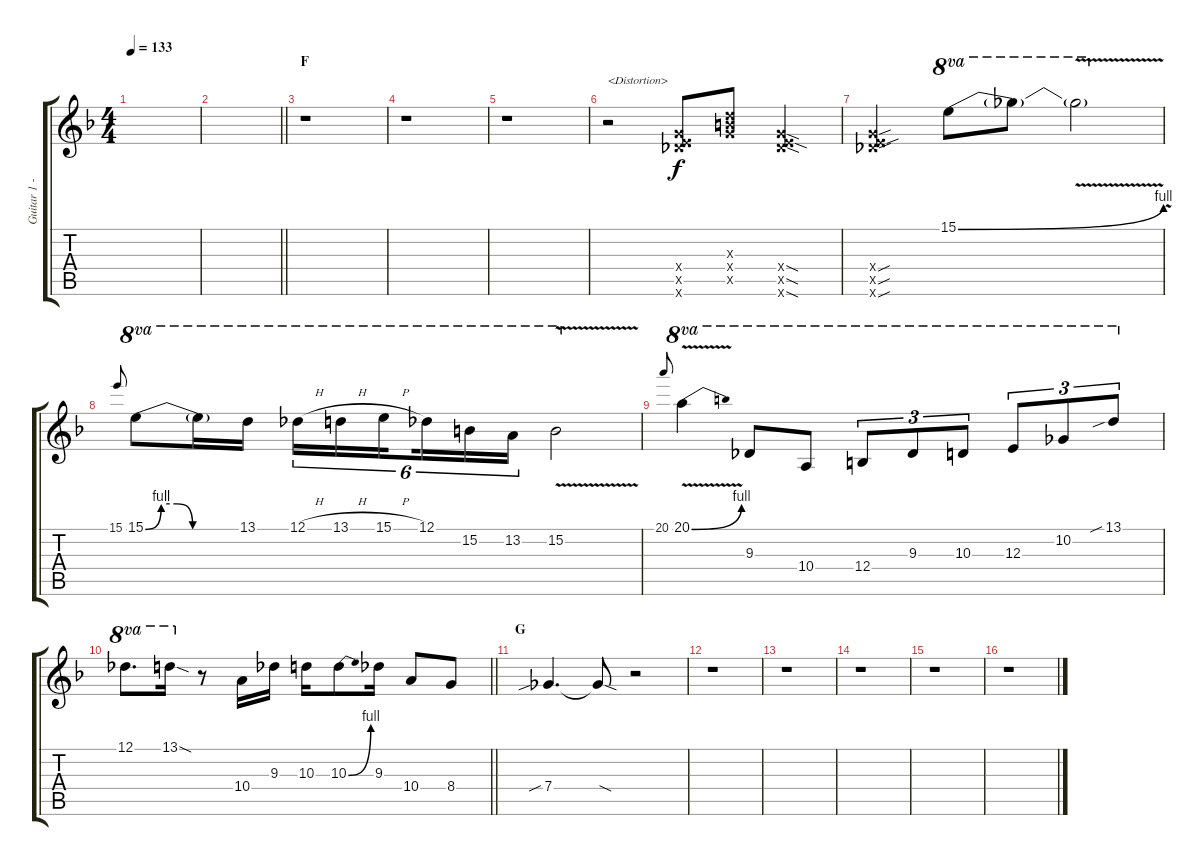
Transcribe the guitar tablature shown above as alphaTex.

\track ("Guitar 1 - Uruha" "Guitar 1 -") {instrument distortionguitar}
\staff {score tabs}
\tuning (Db4 Ab3 E3 B2 Gb2 Db2) {hide}
\ts (4 4)
\tempo 133
\clef g2
\ks f
|
\barLineRight lightlight
|
\section ("" "F")
r.1 |
r.1 |
r.1 |
r.2{txt "<Distortion>" volume 12 instrument overdrivenguitar} (8.4{x} 10.5{x} 12.6{x}).8 (10.3{x} 12.4{x} 13.5{x}).8 (8.4{sod x} 10.5{sod x} 12.6{sod x}).4 |
(8.4{sou x} 10.5{sou x} 12.6{sou x}).4 15.1{be (bend 0 0 60 4)}.8{ot 8va} 15.1{t}.8{ot 8va} 15.1{v t}.2{ot 8va} |
15.1.8{gr onbeat} 15.1{be (custom 0 0 10 4 20 4 30 0 60 0)}.8{ot 8va} 15.1{t}.16{ot 8va} 13.1.16{ot 8va} 12.1{h}.16{tu (6 4) ot 8va} 13.1{h}.16{tu (6 4) ot 8va} 15.1{h}.16{tu (6 4) ot 8va beam splitsecondary} 12.1.16{tu (6 4) ot 8va} 15.2.16{tu (6 4) ot 8va} 13.2.16{tu (6 4) ot 8va} 15.2{v}.2{ot 8va} |
20.1.8{gr onbeat} 20.1{be (bend 0 0 60 4) v}.4{ot 8va} 9.3.8{ot 8va} 10.4.8{ot 8va} 12.4.8{tu (3 2) ot 8va} 9.3.8{tu (3 2) ot 8va} 10.3.8{tu (3 2) ot 8va} 12.3.8{tu (3 2) ot 8va} 10.2.8{tu (3 2) ot 8va} 13.1{sib}.8{tu (3 2) ot 8va} |
\barLineRight lightlight
12.1.8{d ot 8va} 13.1{sod}.16{ot 8va} r.8 10.4.16 9.3.16 10.3.16 10.3{be (bend 0 0 60 4)}.8 9.3.16 10.4.8 8.4.8 |
\section ("" "G")
7.4{sib}.4{d} 7.4{sod t}.8 r.2 |
r.1 |
r.1 |
r.1 |
r.1 |
r.1
